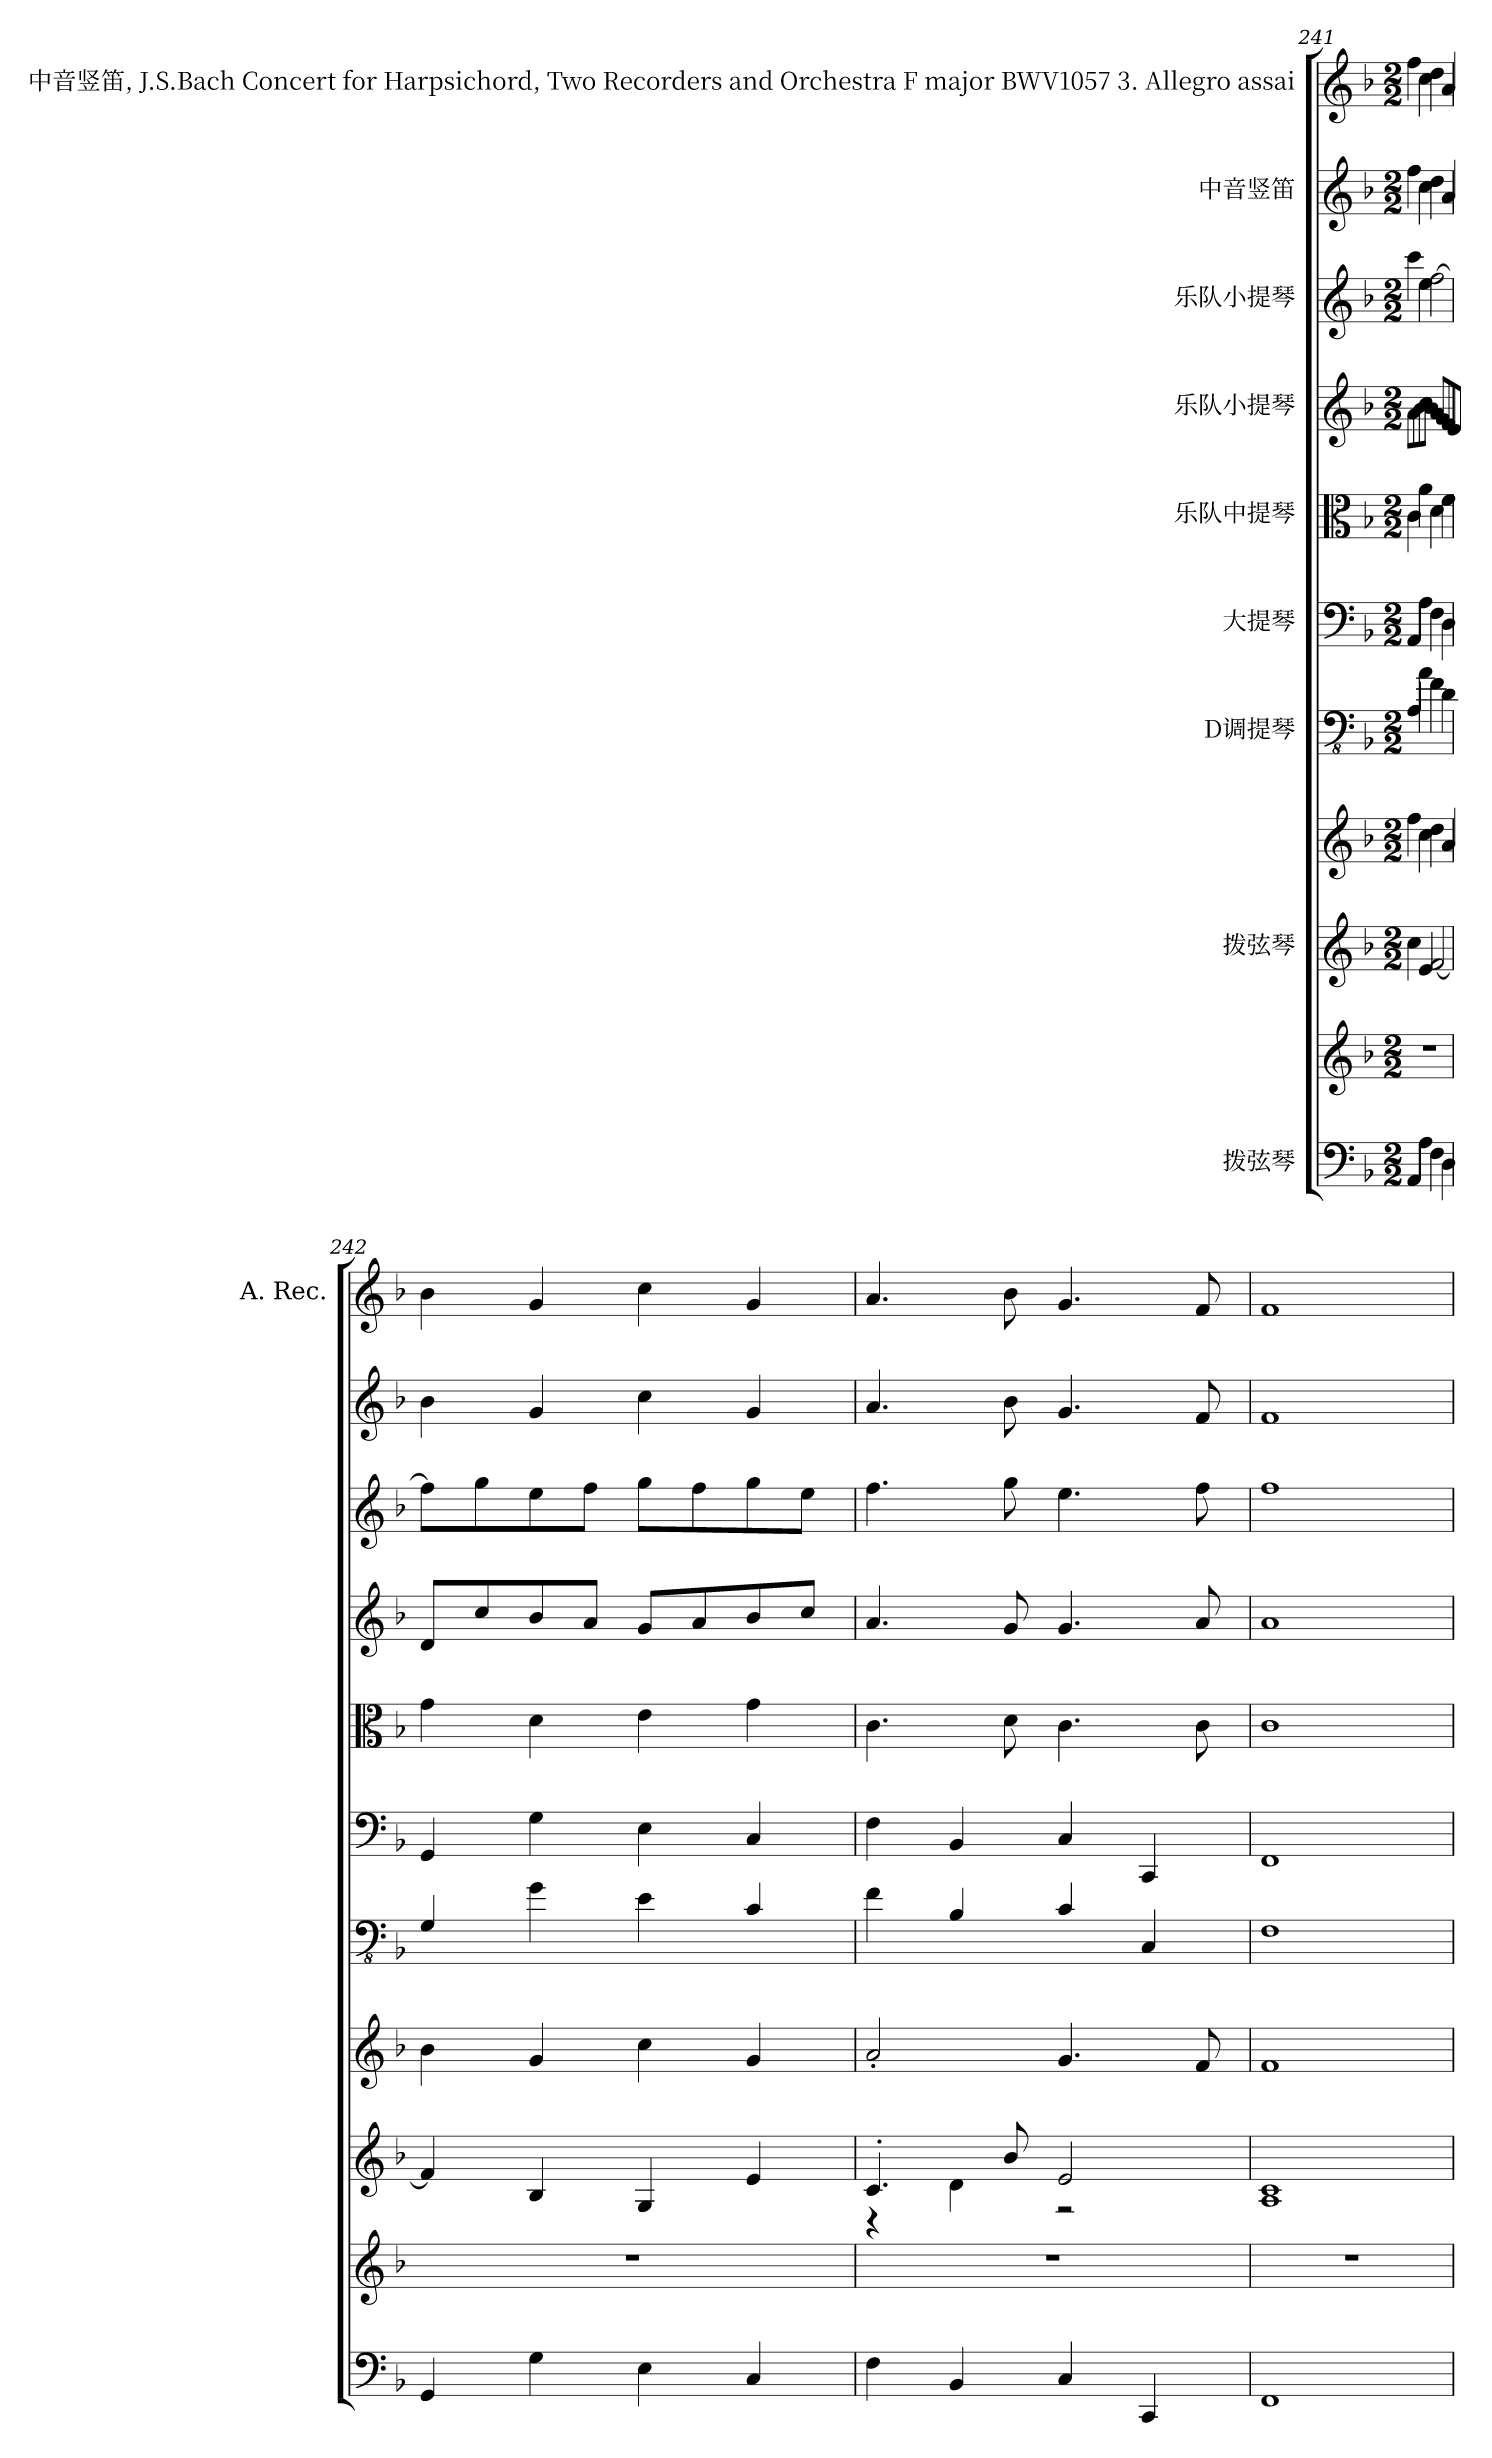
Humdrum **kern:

**kern	**kern	**kern	**kern	**kern	**kern	**kern	**kern	**kern	**kern	**kern
*part9	*part9	*part8	*part8	*part7	*part6	*part5	*part4	*part3	*part2	*part1
*staff11	*staff10	*staff9	*staff8	*staff7	*staff6	*staff5	*staff4	*staff3	*staff2	*staff1
*I"拨弦琴	*	*I"拨弦琴	*	*I"D调提琴	*I"大提琴	*I"乐队中提琴	*I"乐队小提琴	*I"乐队小提琴	*I"中音竖笛	*I"中音竖笛, J.S.Bach Concert for Harpsichord, Two Recorders and Orchestra F major BWV1057 3. Allegro assai
*	*	*	*	*	*	*	*	*	*	*I'A. Rec.
*clefF4	*clefG2	*clefG2	*clefG2	*clefFv4	*clefF4	*clefC3	*clefG2	*clefG2	*clefG2	*clefG2
*	*	*	*	*ITrd7c12	*	*	*	*	*	*
*k[b-]	*k[b-]	*k[b-]	*k[b-]	*k[b-]	*k[b-]	*k[b-]	*k[b-]	*k[b-]	*k[b-]	*k[b-]
*M2/2	*M2/2	*M2/2	*M2/2	*M2/2	*M2/2	*M2/2	*M2/2	*M2/2	*M2/2	*M2/2
=241	=241	=241	=241	=241	=241	=241	=241	=241	=241	=241
4AA/	1r	4cc\	4ff\	4AAA/	4AA/	4c\	8a\L	4ccc\	4ff\	4ff\
.	.	.	.	.	.	.	8b-\	.	.	.
4A\	.	4e/	4cc\	4AA\	4A\	4a\	8cc\	4ee\	4cc\	4cc\
.	.	.	.	.	.	.	8b-\J	.	.	.
4F\	.	[2f/	4dd\	4FF\	4F\	4d\	8a/L	[2ff\	4dd\	4dd\
.	.	.	.	.	.	.	8g/	.	.	.
4D\	.	.	4a/	4DD\	4D\	4f\	8f/	.	4a/	4a/
.	.	.	.	.	.	.	8e/J	.	.	.
=242	=242	=242	=242	=242	=242	=242	=242	=242	=242	=242
4GG/	1r	4f/]	4b-\	4GGG/	4GG/	4g\	8d/L	8ff\L]	4b-\	4b-\
.	.	.	.	.	.	.	8cc/	8gg\	.	.
4G\	.	4B-/	4g/	4GG\	4G\	4d\	8b-/	8ee\	4g/	4g/
.	.	.	.	.	.	.	8a/J	8ff\J	.	.
4E\	.	4G/	4cc\	4EE\	4E\	4e\	8g/L	8gg\L	4cc\	4cc\
.	.	.	.	.	.	.	8a/	8ff\	.	.
4C/	.	4e/	4g/	4CC/	4C/	4g\	8b-/	8gg\	4g/	4g/
.	.	.	.	.	.	.	8cc/J	8ee\J	.	.
=243	=243	=243	=243	=243	=243	=243	=243	=243	=243	=243
*	*	*^	*	*	*	*	*	*	*	*
4F\	1r	4.c'/	4r	2a'/	4FF\	4F\	4.c\	4.a/	4.ff\	4.a/	4.a/
4BB-/	.	.	4d\	.	4BBB-/	4BB-/	.	.	.	.	.
.	.	8b-/	.	.	.	.	8d\	8g/	8gg\	8b-\	8b-\
4C/	.	2e/	2r	4.g/	4CC/	4C/	4.c\	4.g/	4.ee\	4.g/	4.g/
4CC/	.	.	.	.	4CCC/	4CC/	.	.	.	.	.
.	.	.	.	8f/	.	.	8c\	8a/	8ff\	8f/	8f/
*	*	*v	*v	*	*	*	*	*	*	*	*
=244	=244	=244	=244	=244	=244	=244	=244	=244	=244	=244
1FF	1r	1A 1c	1f	1FFF	1FF	1c	1a	1ff	1f	1f
=	=	=	=	=	=	=	=	=	=	=
*-	*-	*-	*-	*-	*-	*-	*-	*-	*-	*-
